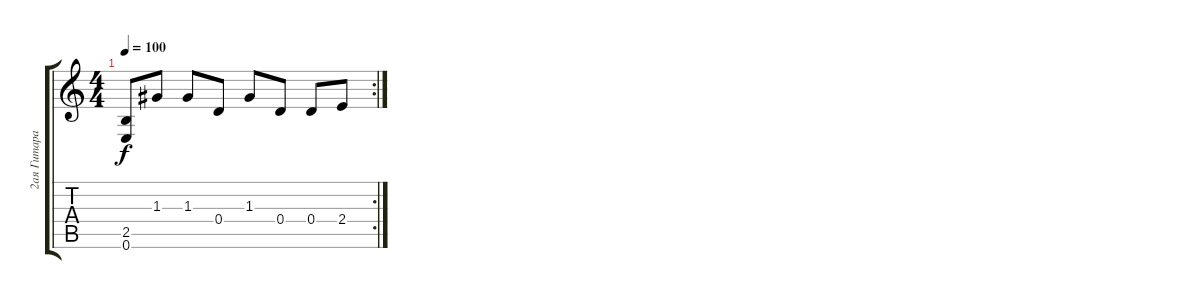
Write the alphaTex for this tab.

\track ("2ая Гитара" "2ая Гитара") {instrument acousticguitarnylon}
\staff {score tabs}
\tuning (E4 B3 G3 D3 A2 E2) {hide}
\rc 2
\ts (4 4)
\tempo 100
\clef g2
\ks c
(2.5 0.6).8{dy f} 1.3.8 1.3.8 0.4.8 1.3.8 0.4.8 0.4.8 2.4.8
